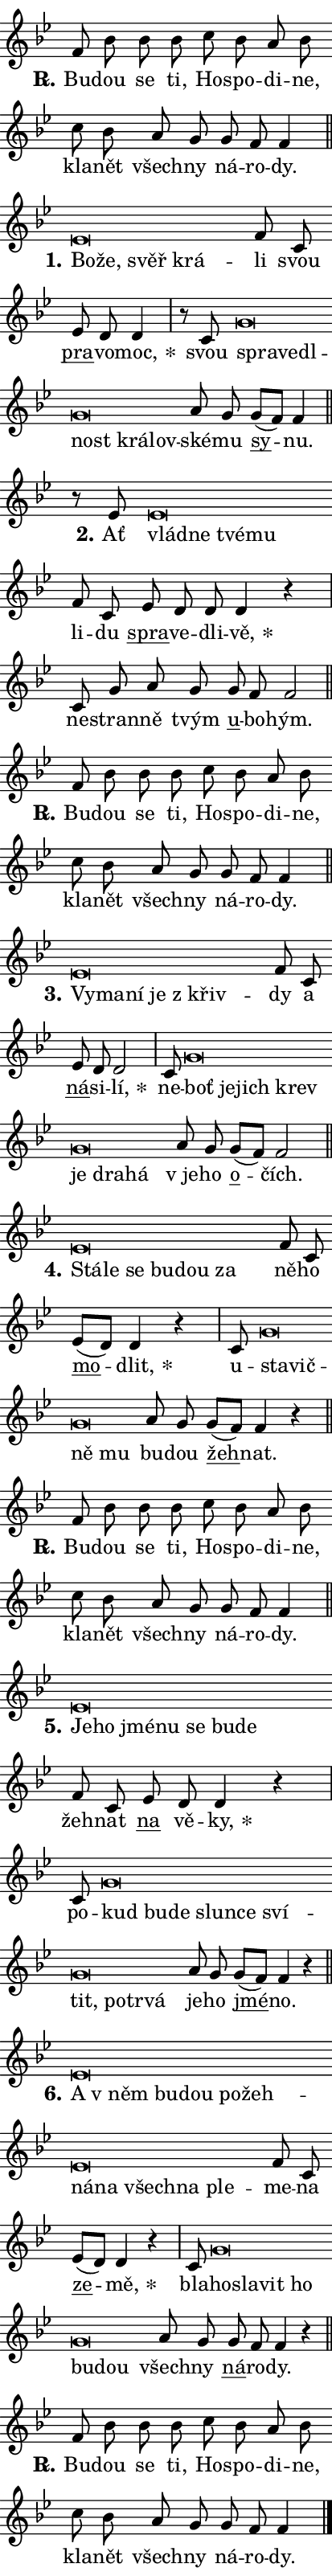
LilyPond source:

\version "2.22.1"
\header { tagline = "" }
\paper {
  indent = 0\cm
  top-margin = 0\cm
  right-margin = 0\cm
  bottom-margin = 0\cm
  left-margin = 0\cm
  paper-width = 7\cm
  page-breaking = #ly:one-page-breaking
  system-system-spacing.basic-distance = #11
  score-system-spacing.basic-distance = #11
  ragged-last = ##f
}


%% Author: Thomas Morley
%% https://lists.gnu.org/archive/html/lilypond-user/2020-05/msg00002.html
#(define (line-position grob)
"Returns position of @var[grob} in current system:
   @code{'start}, if at first time-step
   @code{'end}, if at last time-step
   @code{'middle} otherwise
"
  (let* ((col (ly:item-get-column grob))
         (ln (ly:grob-object col 'left-neighbor))
         (rn (ly:grob-object col 'right-neighbor))
         (col-to-check-left (if (ly:grob? ln) ln col))
         (col-to-check-right (if (ly:grob? rn) rn col))
         (break-dir-left
           (and
             (ly:grob-property col-to-check-left 'non-musical #f)
             (ly:item-break-dir col-to-check-left)))
         (break-dir-right
           (and
             (ly:grob-property col-to-check-right 'non-musical #f)
             (ly:item-break-dir col-to-check-right))))
        (cond ((eqv? 1 break-dir-left) 'start)
              ((eqv? -1 break-dir-right) 'end)
              (else 'middle))))

#(define (tranparent-at-line-position vctor)
  (lambda (grob)
  "Relying on @code{line-position} select the relevant enry from @var{vctor}.
Used to determine transparency,"
    (case (line-position grob)
      ((end) (not (vector-ref vctor 0)))
      ((middle) (not (vector-ref vctor 1)))
      ((start) (not (vector-ref vctor 2))))))

noteHeadBreakVisibility =
#(define-music-function (break-visibility)(vector?)
"Makes @code{NoteHead}s transparent relying on @var{break-visibility}"
#{
  \override NoteHead.transparent =
    #(tranparent-at-line-position break-visibility)
#})

#(define delete-ledgers-for-transparent-note-heads
  (lambda (grob)
    "Reads whether a @code{NoteHead} is transparent.
If so this @code{NoteHead} is removed from @code{'note-heads} from
@var{grob}, which is supposed to be @code{LedgerLineSpanner}.
As a result ledgers are not printed for this @code{NoteHead}"
    (let* ((nhds-array (ly:grob-object grob 'note-heads))
           (nhds-list
             (if (ly:grob-array? nhds-array)
                 (ly:grob-array->list nhds-array)
                 '()))
           ;; Relies on the transparent-property being done before
           ;; Staff.LedgerLineSpanner.after-line-breaking is executed.
           ;; This is fragile ...
           (to-keep
             (remove
               (lambda (nhd)
                 (ly:grob-property nhd 'transparent #f))
               nhds-list)))
      ;; TODO find a better method to iterate over grob-arrays, similiar
      ;; to filter/remove etc for lists
      ;; For now rebuilt from scratch
      (set! (ly:grob-object grob 'note-heads)  '())
      (for-each
        (lambda (nhd)
          (ly:pointer-group-interface::add-grob grob 'note-heads nhd))
        to-keep))))

hideNotes = {
  \noteHeadBreakVisibility #begin-of-line-visible
}
unHideNotes = {
  \noteHeadBreakVisibility #all-visible
}

% work-around for resetting accidentals
% https://lilypond.org/doc/v2.23/Documentation/notation/displaying-rhythms#unmetered-music
cadenzaMeasure = {
  \cadenzaOff
  \partial 1024 s1024
  \cadenzaOn
}

#(define-markup-command (accent layout props text) (markup?)
  "Underline accented syllable"
  (interpret-markup layout props
    #{\markup \override #'(offset . 4.3) \underline { #text }#}))

responsum = \markup \concat {
  "R" \hspace #-1.05 \path #0.1 #'((moveto 0 0.07) (lineto 0.9 0.8)) \hspace #0.05 "."
}

\layout {
    \context {
        \Staff
        \remove "Time_signature_engraver"
        \override LedgerLineSpanner.after-line-breaking = #delete-ledgers-for-transparent-note-heads
    }
    \context {
        \Voice {
            \override NoteHead.output-attributes = #'((class . "notehead"))
            \override Hairpin.height = #0.55
        }
    }
    \context {
        \Lyrics {
            \override StanzaNumber.output-attributes = #'((class . "stanzanumber"))
            \override LyricSpace.minimum-distance = #0.9
            \override LyricText.font-name = #"TeX Gyre Schola"
            \override LyricText.font-size = 1
            \override StanzaNumber.font-name = #"TeX Gyre Schola Bold"
            \override StanzaNumber.font-size = 1
        }
    }
}

% magnetic-lyrics.ily
%
%   written by
%     Jean Abou Samra <jean@abou-samra.fr>
%     Werner Lemberg <wl@gnu.org>
%
%   adapted by
%     Jiri Hon <jiri.hon@gmail.com>
%
% Version 2022-Apr-15

% https://www.mail-archive.com/lilypond-user@gnu.org/msg149350.html

#(define (Left_hyphen_pointer_engraver context)
   "Collect syllable-hyphen-syllable occurrences in lyrics and store
them in properties.  This engraver only looks to the left.  For
example, if the lyrics input is @code{foo -- bar}, it does the
following.

@itemize @bullet
@item
Set the @code{text} property of the @code{LyricHyphen} grob between
@q{foo} and @q{bar} to @code{foo}.

@item
Set the @code{left-hyphen} property of the @code{LyricText} grob with
text @q{foo} to the @code{LyricHyphen} grob between @q{foo} and
@q{bar}.
@end itemize

Use this auxiliary engraver in combination with the
@code{lyric-@/text::@/apply-@/magnetic-@/offset!} hook."
   (let ((hyphen #f)
         (text #f))
     (make-engraver
      (acknowledgers
       ((lyric-syllable-interface engraver grob source-engraver)
        (set! text grob)))
      (end-acknowledgers
       ((lyric-hyphen-interface engraver grob source-engraver)
        ;(when (not (grob::has-interface grob 'lyric-space-interface))
          (set! hyphen grob)));)
      ((stop-translation-timestep engraver)
       (when (and text hyphen)
         (ly:grob-set-object! text 'left-hyphen hyphen))
       (set! text #f)
       (set! hyphen #f)))))

#(define (lyric-text::apply-magnetic-offset! grob)
   "If the space between two syllables is less than the value in
property @code{LyricText@/.details@/.squash-threshold}, move the right
syllable to the left so that it gets concatenated with the left
syllable.

Use this function as a hook for
@code{LyricText@/.after-@/line-@/breaking} if the
@code{Left_@/hyphen_@/pointer_@/engraver} is active."
   (let ((hyphen (ly:grob-object grob 'left-hyphen #f)))
     (when hyphen
       (let ((left-text (ly:spanner-bound hyphen LEFT)))
         (when (grob::has-interface left-text 'lyric-syllable-interface)
           (let* ((common (ly:grob-common-refpoint grob left-text X))
                  (this-x-ext (ly:grob-extent grob common X))
                  (left-x-ext
                   (begin
                     ;; Trigger magnetism for left-text.
                     (ly:grob-property left-text 'after-line-breaking)
                     (ly:grob-extent left-text common X)))
                  ;; `delta` is the gap width between two syllables.
                  (delta (- (interval-start this-x-ext)
                            (interval-end left-x-ext)))
                  (details (ly:grob-property grob 'details))
                  (threshold (assoc-get 'squash-threshold details 0.2)))
             (when (< delta threshold)
               (let* (;; We have to manipulate the input text so that
                      ;; ligatures crossing syllable boundaries are not
                      ;; disabled.  For languages based on the Latin
                      ;; script this is essentially a beautification.
                      ;; However, for non-Western scripts it can be a
                      ;; necessity.
                      (lt (ly:grob-property left-text 'text))
                      (rt (ly:grob-property grob 'text))
                      (is-space (grob::has-interface hyphen 'lyric-space-interface))
                      (space (if is-space " " ""))
                      (space-markup (grob-interpret-markup grob " "))
                      (space-size (interval-length (ly:stencil-extent space-markup X)))
                      (extra-delta (if is-space space-size 0))
                      ;; Append new syllable.
                      (ltrt-space (if (and (string? lt) (string? rt))
                                (string-append lt space rt)
                                (make-concat-markup (list lt space rt))))
                      ;; Right-align `ltrt` to the right side.
                      (ltrt-space-markup (grob-interpret-markup
                               grob
                               (make-translate-markup
                                (cons (interval-length this-x-ext) 0)
                                (make-right-align-markup ltrt-space)))))
                 (begin
                   ;; Don't print `left-text`.
                   (ly:grob-set-property! left-text 'stencil #f)
                   ;; Set text and stencil (which holds all collected
                   ;; syllables so far) and shift it to the left.
                   (ly:grob-set-property! grob 'text ltrt-space)
                   (ly:grob-set-property! grob 'stencil ltrt-space-markup)
                   (ly:grob-translate-axis! grob (- (- delta extra-delta)) X))))))))))


#(define (lyric-hyphen::displace-bounds-first grob)
   ;; Make very sure this callback isn't triggered too early.
   (let ((left (ly:spanner-bound grob LEFT))
         (right (ly:spanner-bound grob RIGHT)))
     (ly:grob-property left 'after-line-breaking)
     (ly:grob-property right 'after-line-breaking)
     (ly:lyric-hyphen::print grob)))

squashThreshold = #0.4

\layout {
  \context {
    \Lyrics
    \consists #Left_hyphen_pointer_engraver
    \override LyricText.after-line-breaking =
      #lyric-text::apply-magnetic-offset!
    \override LyricHyphen.stencil = #lyric-hyphen::displace-bounds-first
    \override LyricText.details.squash-threshold = \squashThreshold
    \override LyricHyphen.minimum-distance = 0
    \override LyricHyphen.minimum-length = \squashThreshold
  }
}

squash = \override LyricText.details.squash-threshold = 9999
unSquash = \override LyricText.details.squash-threshold = \squashThreshold

left = \override LyricText.self-alignment-X = #LEFT
unLeft = \revert LyricText.self-alignment-X

starOffset = #(lambda (grob) 
                (let ((x_offset (ly:self-alignment-interface::aligned-on-x-parent grob)))
                  (if (= x_offset 0) 0 (+ x_offset 1.2))))

star = #(define-music-function (syllable)(string?)
"Append star separator at the end of a syllable"
#{
  \once \override LyricText.X-offset = #starOffset
  \lyricmode { \markup {
    #syllable
    \override #'((font-name . "TeX Gyre Schola Bold")) \hspace #0.2 \lower #0.65 \larger "*"
  } }
#})

starAccent = #(define-music-function (syllable)(string?)
"Append star separator at the end of a syllable and make accent"
#{
  \once \override LyricText.X-offset = #starOffset
  \lyricmode { \markup {
    \accent #syllable
    \override #'((font-name . "TeX Gyre Schola Bold")) \hspace #0.2 \lower #0.65 \larger "*"
  } }
#})

breath = #(define-music-function (syllable)(string?)
"Append breathing indicator at the end of a syllable"
#{
  \lyricmode { \markup { #syllable "+" } }
#})

optionalBreath = #(define-music-function (syllable)(string?)
"Append optional breathing indicator at the end of a syllable"
#{
  \lyricmode { \markup { #syllable "(+)" } }
#})


\score {
    <<
        \new Voice = "melody" { \cadenzaOn \key bes \major \relative { f'8 bes bes bes \bar "" c bes a bes \bar "" c bes a g \bar "" g f f4 \cadenzaMeasure \bar "||" \break }
\relative { es'\breve*1/16 \hideNotes \breve*1/16 \bar "" \breve*1/16 \breve*1/16 \bar "" \unHideNotes f8 c \bar "" es d d4 \cadenzaMeasure \bar "|" r8 c g'\breve*1/16 \hideNotes \breve*1/16 \bar "" \breve*1/16 \bar "" \breve*1/16 \bar "" \breve*1/16 \breve*1/16 \bar "" \unHideNotes a8 g \bar "" g[( f)] f4 \cadenzaMeasure \bar "||" \break }
\relative { r8 es' es\breve*1/16 \hideNotes \breve*1/16 \bar "" \breve*1/16 \breve*1/16 \bar "" \unHideNotes f8 c \bar "" es d d d4 r \cadenzaMeasure \bar "|" c8 g' a g \bar "" g f f2 \cadenzaMeasure \bar "||" \break }
\relative { f'8 bes bes bes \bar "" c bes a bes \bar "" c bes a g \bar "" g f f4 \cadenzaMeasure \bar "||" \break }
\relative { es'\breve*1/16 \hideNotes \breve*1/16 \bar "" \breve*1/16 \bar "" \breve*1/16 \breve*1/16 \bar "" \unHideNotes f8 c \bar "" es d d2 \cadenzaMeasure \bar "|" c8 g'\breve*1/16 \hideNotes \breve*1/16 \bar "" \breve*1/16 \bar "" \breve*1/16 \bar "" \breve*1/16 \bar "" \breve*1/16 \breve*1/16 \bar "" \unHideNotes a8 g \bar "" g[( f)] f2 \cadenzaMeasure \bar "||" \break }
\relative { es'\breve*1/16 \hideNotes \breve*1/16 \bar "" \breve*1/16 \bar "" \breve*1/16 \bar "" \breve*1/16 \breve*1/16 \bar "" \unHideNotes f8 c \bar "" es[( d)] d4 r \cadenzaMeasure \bar "|" c8 g'\breve*1/16 \hideNotes \breve*1/16 \bar "" \breve*1/16 \breve*1/16 \bar "" \unHideNotes a8 g \bar "" g[( f)] f4 r \cadenzaMeasure \bar "||" \break }
\relative { f'8 bes bes bes \bar "" c bes a bes \bar "" c bes a g \bar "" g f f4 \cadenzaMeasure \bar "||" \break }
\relative { es'\breve*1/16 \hideNotes \breve*1/16 \bar "" \breve*1/16 \bar "" \breve*1/16 \bar "" \breve*1/16 \bar "" \breve*1/16 \breve*1/16 \bar "" \unHideNotes f8 c \bar "" es d d4 r \cadenzaMeasure \bar "|" c8 g'\breve*1/16 \hideNotes \breve*1/16 \bar "" \breve*1/16 \bar "" \breve*1/16 \bar "" \breve*1/16 \bar "" \breve*1/16 \bar "" \breve*1/16 \bar "" \breve*1/16 \bar "" \breve*1/16 \breve*1/16 \bar "" \unHideNotes a8 g \bar "" g[( f)] f4 r \cadenzaMeasure \bar "||" \break }
\relative { es'\breve*1/16 \hideNotes \breve*1/16 \bar "" \breve*1/16 \bar "" \breve*1/16 \bar "" \breve*1/16 \bar "" \breve*1/16 \bar "" \breve*1/16 \bar "" \breve*1/16 \bar "" \breve*1/16 \bar "" \breve*1/16 \breve*1/16 \bar "" \unHideNotes f8 c \bar "" es[( d)] d4 r \cadenzaMeasure \bar "|" c8 g'\breve*1/16 \hideNotes \breve*1/16 \bar "" \breve*1/16 \bar "" \breve*1/16 \bar "" \breve*1/16 \breve*1/16 \bar "" \unHideNotes a8 g \bar "" g f f4 r \cadenzaMeasure \bar "||" \break }
\relative { f'8 bes bes bes \bar "" c bes a bes \bar "" c bes a g \bar "" g f f4 \cadenzaMeasure \bar "||" \break } \bar "|." }
        \new Lyrics \lyricsto "melody" { \lyricmode { \set stanza = \responsum
Bu -- dou se ti, Ho -- spo -- di -- ne, kla -- nět všech -- ny ná -- ro -- dy.
\set stanza = "1."
\left Bo -- \squash že, svěř krá -- \unLeft \unSquash li svou \markup \accent pra -- vo -- \star moc, svou \left spra -- \squash ve -- dl -- nost krá -- lov -- \unLeft \unSquash ské -- mu \markup \accent sy -- nu.
\set stanza = "2."
Ať \left vlád -- \squash ne tvé -- mu \unLeft \unSquash li -- du \markup \accent spra -- ve -- dli -- \star vě, ne -- stran -- ně tvým \markup \accent u -- bo -- hým.
\set stanza = \responsum
Bu -- dou se ti, Ho -- spo -- di -- ne, kla -- nět všech -- ny ná -- ro -- dy.
\set stanza = "3."
\left Vy -- \squash ma -- ní je "z křiv" -- \unLeft \unSquash dy a \markup \accent ná -- si -- \star lí, ne -- \left boť \squash je -- jich krev je dra -- há \unLeft \unSquash "v je" -- ho \markup \accent o -- čích.
\set stanza = "4."
\left Stá -- \squash le se bu -- dou za \unLeft \unSquash ně -- ho \markup \accent mo -- \star dlit, u -- \left sta -- \squash vič -- ně mu \unLeft \unSquash bu -- dou \markup \accent žeh -- nat.
\set stanza = \responsum
Bu -- dou se ti, Ho -- spo -- di -- ne, kla -- nět všech -- ny ná -- ro -- dy.
\set stanza = "5."
\left Je -- \squash ho jmé -- nu se bu -- de \unLeft \unSquash žeh -- nat \markup \accent na vě -- \star ky, po -- \left kud \squash bu -- de slun -- ce sví -- tit, po -- tr -- vá \unLeft \unSquash je -- ho \markup \accent jmé -- no.
\set stanza = "6."
\left A \squash "v něm" bu -- dou po -- žeh -- ná -- na všech -- na ple -- \unLeft \unSquash me -- na \markup \accent ze -- \star mě, bla -- \left ho -- \squash sla -- vit ho bu -- dou \unLeft \unSquash všech -- ny \markup \accent ná -- ro -- dy.
\set stanza = \responsum
Bu -- dou se ti, Ho -- spo -- di -- ne, kla -- nět všech -- ny ná -- ro -- dy. } }
    >>
    \layout {}
}
